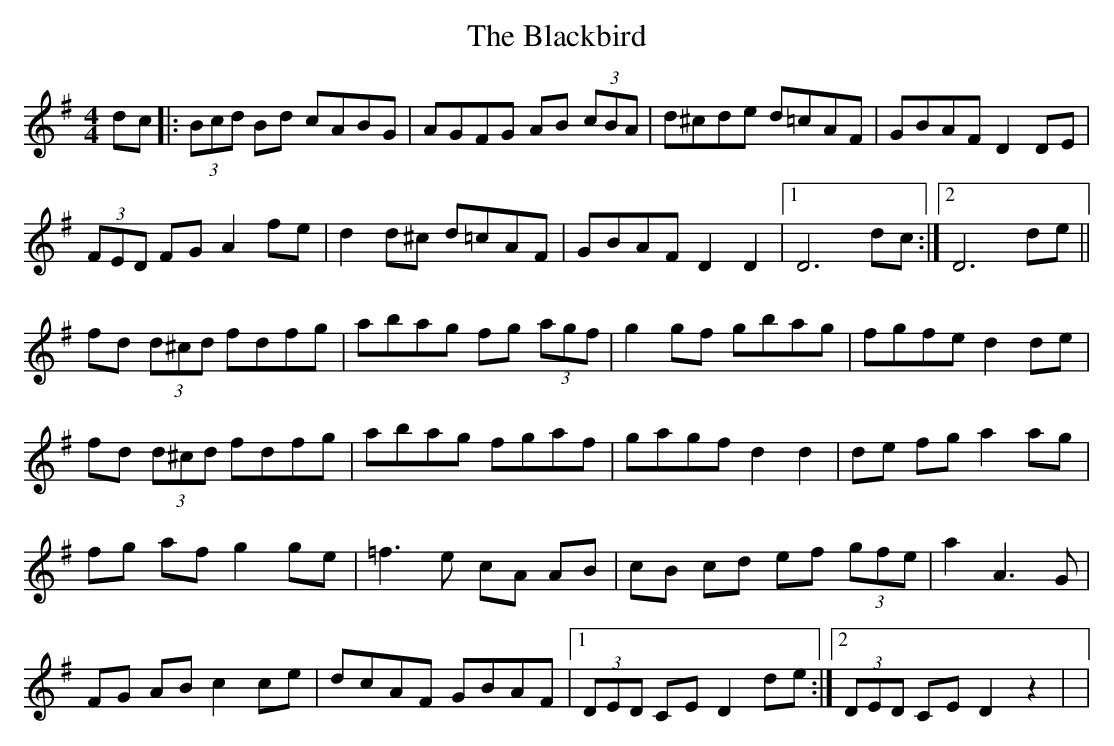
X:1
T:The Blackbird
M:4/4
L:1/8
K:DMix
dc|:(3Bcd Bd cABG|AGFG AB (3cBA|d^cde d=cAF|GBAF D2 DE|
(3FED FG A2 fe|d2 d^c d=cAF|GBAF D2 D2|1 D6 dc :|2 D6 de||
fd (3d^cd fdfg|abag fg (3agf|g2 gf gbag|fgfe d2 de|
fd (3d^cd fdfg|abag fgaf|gagf d2 d2|de fg a2 ag|
fg af g2 ge|=f3 e cA AB|cB cd ef (3gfe|a2 A3 G|
FG AB c2 ce|dcAF GBAF|1 (3DED CE D2 de:|2 (3DED CE D2 z2 |>|
